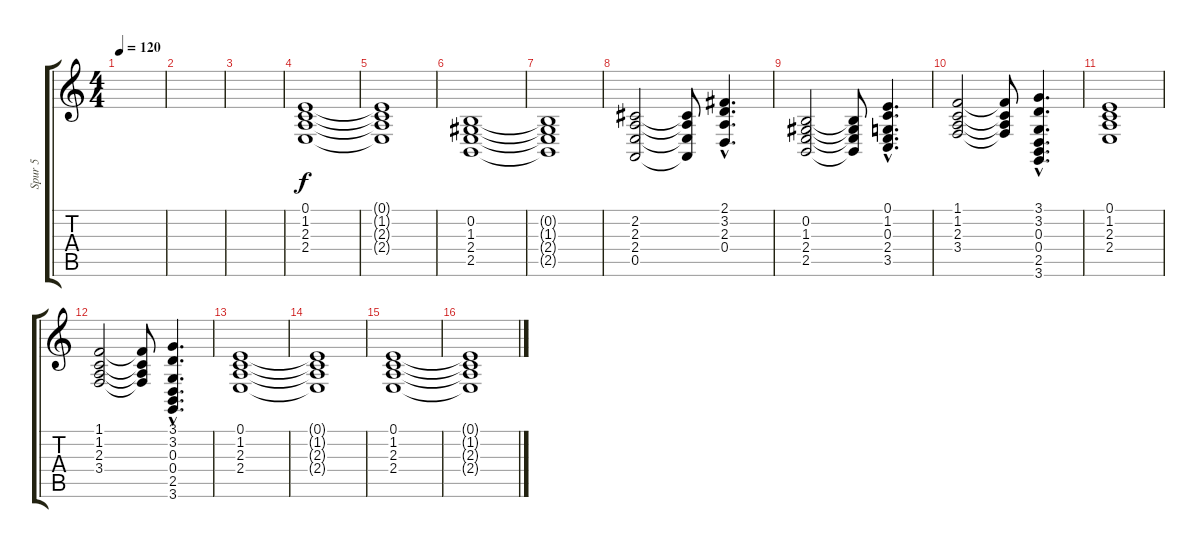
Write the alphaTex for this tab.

\track ("Spur 5" "Spur 5") {instrument stringensemble1}
\staff {score tabs}
\tuning (E4 B3 G3 D3 A2 E2) {hide}
\ts (4 4)
\tempo 120
\clef g2
\ks c
|
|
|
(0.1 1.2 2.3 2.4).1 |
(0.1{t} 1.2{t} 2.3{t} 2.4{t}).1 |
(0.2 1.3 2.4 2.5).1 |
(0.2{t} 1.3{t} 2.4{t} 2.5{t}).1 |
(2.2 2.3 2.4 0.5).2 (2.2{t} 2.3{t} 2.4{t} 0.5{t}).8 (2.1{hac} 3.2{hac} 2.3{hac} 0.4{hac}).4{d} |
(0.2 1.3 2.4 2.5).2 (0.2{t} 1.3{t} 2.4{t} 2.5{t}).8 (0.1{hac} 1.2{hac} 0.3{hac} 2.4{hac} 3.5{hac}).4{d} |
(1.1 1.2 2.3 3.4).2 (1.1{t} 1.2{t} 2.3{t} 3.4{t}).8 (3.1{hac} 3.2{hac} 0.3{hac} 0.4{hac} 2.5{hac} 3.6{hac}).4{d} |
(0.1 1.2 2.3 2.4).1 |
(1.1 1.2 2.3 3.4).2 (1.1{t} 1.2{t} 2.3{t} 3.4{t}).8 (3.1{hac} 3.2{hac} 0.3{hac} 0.4{hac} 2.5{hac} 3.6{hac}).4{d} |
(0.1 1.2 2.3 2.4).1{volume 3} |
(0.1{t} 1.2{t} 2.3{t} 2.4{t}).1 |
(0.1 1.2 2.3 2.4).1 |
(0.1{t} 1.2{t} 2.3{t} 2.4{t}).1
